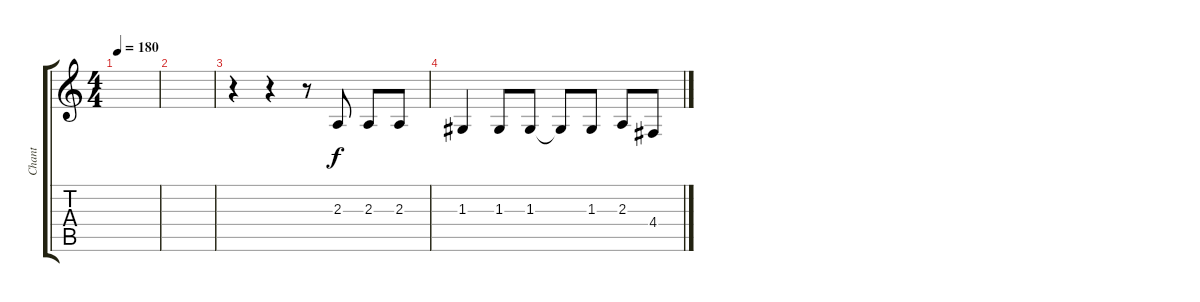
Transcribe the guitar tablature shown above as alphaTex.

\track ("Chant " "Chant ") {instrument violin}
\staff {score tabs}
\tuning (E4 B3 G3 D3 A2 E2) {hide}
\ts (4 4)
\tempo 180
\clef g2
\ks c
|
|
r.4 r.4 r.8 2.3.8 2.3.8 2.3.8 |
1.3.4 1.3.8 1.3.8 1.3{t}.8 1.3.8 2.3.8 4.4.8
